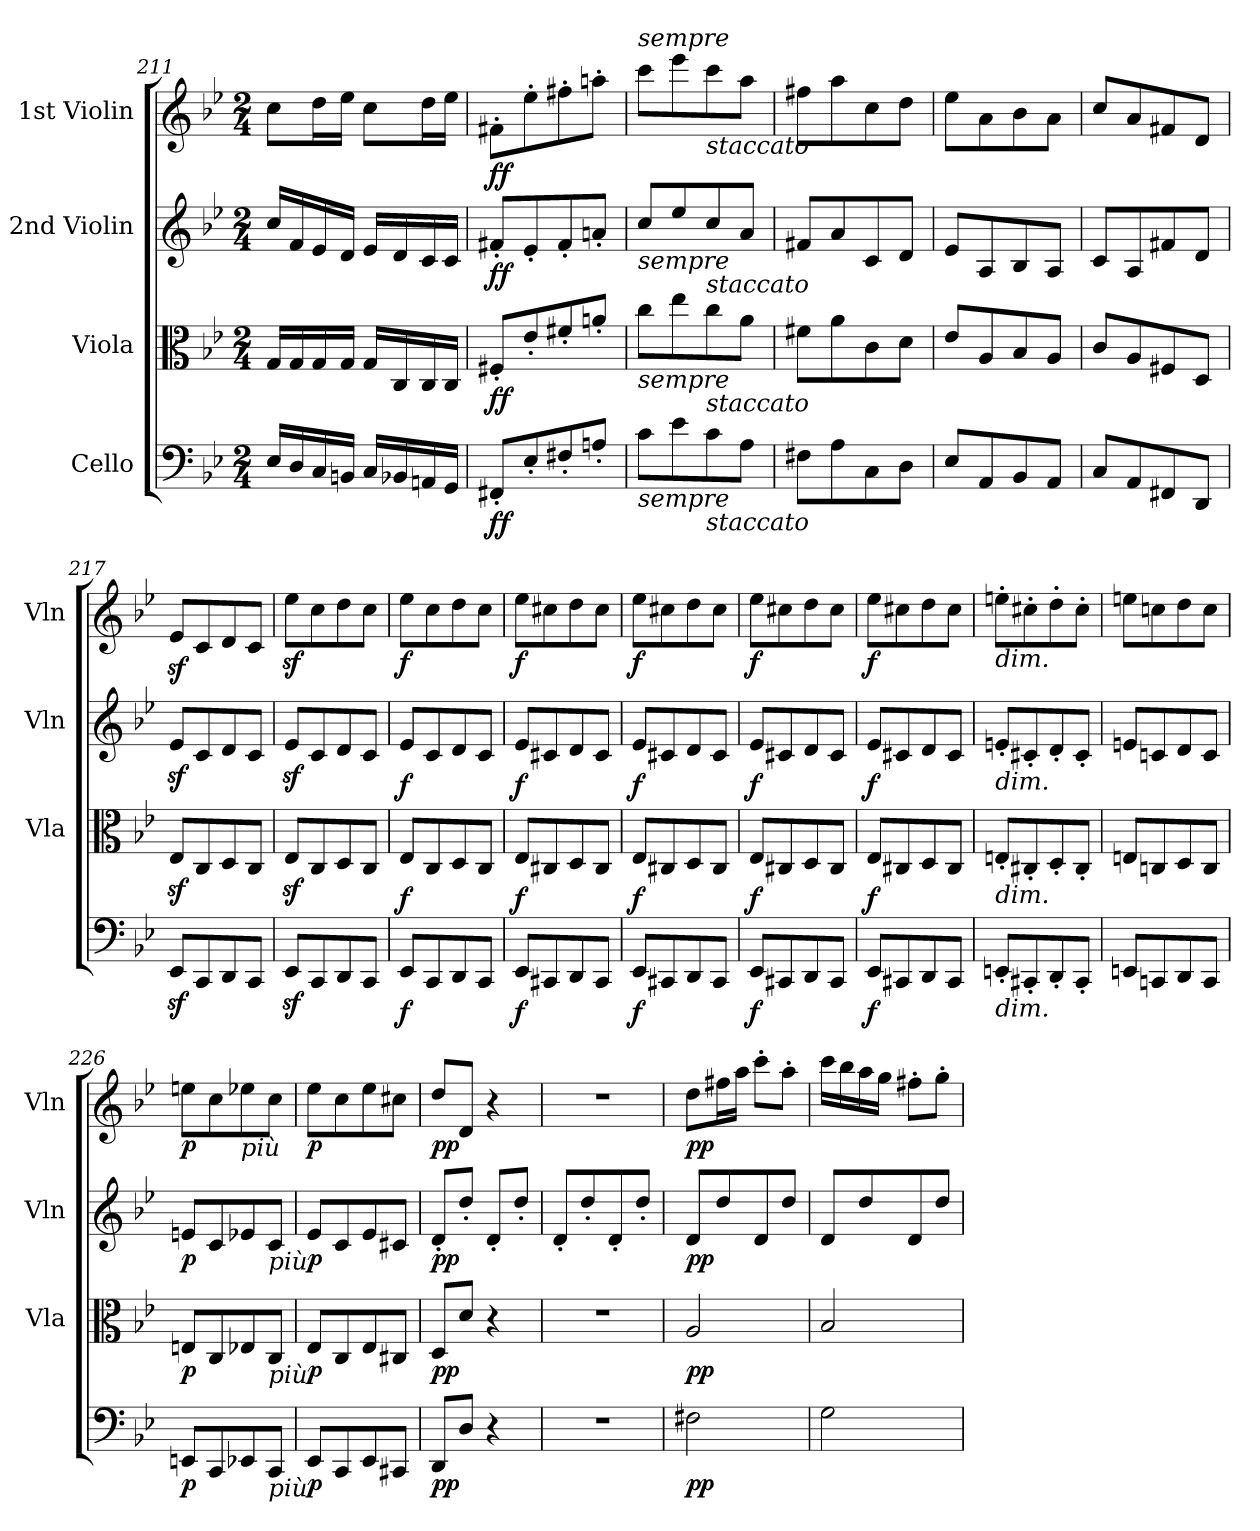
**kern	**dynam	**kern	**dynam	**kern	**dynam	**kern	**dynam
*part4	*part4	*part3	*part3	*part2	*part2	*part1	*part1
*staff4	*staff4	*staff3	*staff3	*staff2	*staff2	*staff1	*staff1
*I"Cello	*	*I"Viola	*	*I"2nd Violin	*	*I"1st Violin	*
*	*	*I'Vla	*	*I'Vln	*	*I'Vln	*
*clefF4	*	*clefC3	*	*clefG2	*	*clefG2	*
*k[b-e-]	*	*k[b-e-]	*	*k[b-e-]	*	*k[b-e-]	*
*B-:	*	*B-:	*	*B-:	*	*B-:	*
*M2/4	*	*M2/4	*	*M2/4	*	*M2/4	*
=211	=211	=211	=211	=211	=211	=211	=211
16E-/LL	.	16G/LL	.	16cc/LL	.	8cc\L	.
16D/	.	16G/	.	16f/	.	.	.
16C/	.	16G/	.	16e-/	.	16dd\L	.
16BBn/JJ	.	16G/JJ	.	16d/JJ	.	16ee-\JJ	.
16C/LL	.	16G/LL	.	16e-/LL	.	8cc\L	.
16BB-X/	.	16C/	.	16d/	.	.	.
16AAn/	.	16C/	.	16c/	.	16dd\L	.
16GG/JJ	.	16C/JJ	.	16c/JJ	.	16ee-\JJ	.
=212	=212	=212	=212	=212	=212	=212	=212
!	!LO:DY:b	!	!LO:DY:b	!	!LO:DY:b	!	!LO:DY:b
8FF#X'/L	ff	8F#X'/L	ff	8f#X'/L	ff	8f#X'\L	ff
8E-'/	.	8e-'/	.	8e-'/	.	8ee-'\	.
8F#X'/	.	8f#X'/	.	8f#'/	.	8ff#X'\	.
8An'/J	.	8an'/J	.	8an'/J	.	8aan'\J	.
!!LO:LB:g=z
=213	=213	=213	=213	=213	=213	=213	=213
!	!	!	!	!	!	!LO:TX:a:i:t=sempre	!
!	!	!	!	!LO:TX:b:i:t=sempre	!	!	!
!	!	!LO:TX:b:i:t=sempre	!	!	!	!	!
!LO:TX:b:i:t=sempre	!	!	!	!	!	!	!
8c\L	.	8cc\L	.	8cc/L	.	8ccc\L	.
8e-\	.	8ee-\	.	8ee-/	.	8eee-\	.
!	!	!	!	!	!	!LO:TX:b:i:t=staccato	!
!	!	!	!	!LO:TX:b:i:t=staccato	!	!	!
!	!	!LO:TX:b:i:t=staccato	!	!	!	!	!
!LO:TX:b:i:t=staccato	!	!	!	!	!	!	!
8c\	.	8cc\	.	8cc/	.	8ccc\	.
8A\J	.	8a\J	.	8a/J	.	8aa\J	.
=214	=214	=214	=214	=214	=214	=214	=214
8F#X\L	.	8f#X\L	.	8f#X/L	.	8ff#X\L	.
8A\	.	8a\	.	8a/	.	8aa\	.
8C\	.	8c\	.	8c/	.	8cc\	.
8D\J	.	8d\J	.	8d/J	.	8dd\J	.
!!LO:LB:g=z
=215	=215	=215	=215	=215	=215	=215	=215
8E-/L	.	8e-/L	.	8e-/L	.	8ee-\L	.
8AA/	.	8A/	.	8A/	.	8a\	.
8BB-/	.	8B-/	.	8B-/	.	8b-\	.
8AA/J	.	8A/J	.	8A/J	.	8a\J	.
=216	=216	=216	=216	=216	=216	=216	=216
8C/L	.	8c/L	.	8c/L	.	8cc/L	.
8AA/	.	8A/	.	8A/	.	8a/	.
8FF#X/	.	8F#X/	.	8f#X/	.	8f#X/	.
8DD/J	.	8D/J	.	8d/J	.	8d/J	.
=217	=217	=217	=217	=217	=217	=217	=217
8EE-z</L	.	8E-z</L	.	8e-z</L	.	8e-z</L	.
8CC/	.	8C/	.	8c/	.	8c/	.
8DD/	.	8D/	.	8d/	.	8d/	.
8CC/J	.	8C/J	.	8c/J	.	8c/J	.
=218	=218	=218	=218	=218	=218	=218	=218
8EE-z</L	.	8E-z</L	.	8e-z</L	.	8ee-z<\L	.
8CC/	.	8C/	.	8c/	.	8cc\	.
8DD/	.	8D/	.	8d/	.	8dd\	.
8CC/J	.	8C/J	.	8c/J	.	8cc\J	.
=219	=219	=219	=219	=219	=219	=219	=219
!	!LO:DY:b	!	!LO:DY:b	!	!LO:DY:b	!	!LO:DY:b
8EE-/L	f	8E-/L	f	8e-/L	f	8ee-\L	f
8CC/	.	8C/	.	8c/	.	8cc\	.
8DD/	.	8D/	.	8d/	.	8dd\	.
8CC/J	.	8C/J	.	8c/J	.	8cc\J	.
=220	=220	=220	=220	=220	=220	=220	=220
!	!LO:DY:b	!	!LO:DY:b	!	!LO:DY:b	!	!LO:DY:b
8EE-/L	f	8E-/L	f	8e-/L	f	8ee-\L	f
8CC#X/	.	8C#X/	.	8c#X/	.	8cc#X\	.
8DD/	.	8D/	.	8d/	.	8dd\	.
8CC#/J	.	8C#/J	.	8c#/J	.	8cc#\J	.
=221	=221	=221	=221	=221	=221	=221	=221
!	!LO:DY:b	!	!LO:DY:b	!	!LO:DY:b	!	!LO:DY:b
8EE-/L	f	8E-/L	f	8e-/L	f	8ee-\L	f
8CC#X/	.	8C#X/	.	8c#X/	.	8cc#X\	.
8DD/	.	8D/	.	8d/	.	8dd\	.
8CC#/J	.	8C#/J	.	8c#/J	.	8cc#\J	.
=222	=222	=222	=222	=222	=222	=222	=222
!	!LO:DY:b	!	!LO:DY:b	!	!LO:DY:b	!	!LO:DY:b
8EE-/L	f	8E-/L	f	8e-/L	f	8ee-\L	f
8CC#X/	.	8C#X/	.	8c#X/	.	8cc#X\	.
8DD/	.	8D/	.	8d/	.	8dd\	.
8CC#/J	.	8C#/J	.	8c#/J	.	8cc#\J	.
!!LO:PB:g=z
=223	=223	=223	=223	=223	=223	=223	=223
!	!LO:DY:b	!	!LO:DY:b	!	!LO:DY:b	!	!LO:DY:b
8EE-/L	f	8E-/L	f	8e-/L	f	8ee-\L	f
8CC#X/	.	8C#X/	.	8c#X/	.	8cc#X\	.
8DD/	.	8D/	.	8d/	.	8dd\	.
8CC#/J	.	8C#/J	.	8c#/J	.	8cc#\J	.
!!LO:LB:g=z
=224	=224	=224	=224	=224	=224	=224	=224
!	!	!	!	!	!	!LO:TX:b:i:t=dim.	!
!	!	!	!	!LO:TX:b:i:t=dim.	!	!	!
!	!	!LO:TX:b:i:t=dim.	!	!	!	!	!
!LO:TX:b:i:t=dim.	!	!	!	!	!	!	!
8EEn'/L	.	8En'/L	.	8en'/L	.	8een'\L	.
8CC#X'/	.	8C#X'/	.	8c#X'/	.	8cc#X'\	.
8DD'/	.	8D'/	.	8d'/	.	8dd'\	.
8CC#'/J	.	8C#'/J	.	8c#'/J	.	8cc#'\J	.
=225	=225	=225	=225	=225	=225	=225	=225
8EEn/L	.	8En/L	.	8en/L	.	8een\L	.
8CCn/	.	8Cn/	.	8cn/	.	8ccn\	.
8DD/	.	8D/	.	8d/	.	8dd\	.
8CC/J	.	8C/J	.	8c/J	.	8cc\J	.
=226	=226	=226	=226	=226	=226	=226	=226
!	!LO:DY:b	!	!LO:DY:b	!	!LO:DY:b	!	!LO:DY:b
8EEn/L	p	8En/L	p	8en/L	p	8een\L	p
8CC/	.	8C/	.	8c/	.	8cc\	.
!	!	!	!	!	!	!LO:TX:b:i:t=più	!
8EE-X/	.	8E-X/	.	8e-X/	.	8ee-X\	.
!	!	!	!	!LO:TX:b:i:t=più	!	!	!
!	!	!LO:TX:b:i:t=più	!	!	!	!	!
!LO:TX:b:i:t=più	!	!	!	!	!	!	!
8CC/J	.	8C/J	.	8c/J	.	8cc\J	.
=227	=227	=227	=227	=227	=227	=227	=227
!	!LO:DY:b	!	!LO:DY:b	!	!LO:DY:b	!	!LO:DY:b
8EE-/L	p	8E-/L	p	8e-/L	p	8ee-\L	p
8CC/	.	8C/	.	8c/	.	8cc\	.
8EE-/	.	8E-/	.	8e-/	.	8ee-\	.
8CC#X/J	.	8C#X/J	.	8c#X/J	.	8cc#X\J	.
=228	=228	=228	=228	=228	=228	=228	=228
!	!LO:DY:b	!	!LO:DY:b	!	!LO:DY:b	!	!LO:DY:b
8DD/L	pp	8D/L	pp	8d'/L	pp	8dd/L	pp
8D/J	.	8d/J	.	8dd'/J	.	8d/J	.
4r	.	4r	.	8d'/L	.	4r	.
.	.	.	.	8dd'/J	.	.	.
=229	=229	=229	=229	=229	=229	=229	=229
2r	.	2r	.	8d'/L	.	2r	.
.	.	.	.	8dd'/	.	.	.
.	.	.	.	8d'/	.	.	.
.	.	.	.	8dd'/J	.	.	.
=230	=230	=230	=230	=230	=230	=230	=230
!	!LO:DY:b	!	!LO:DY:b	!	!LO:DY:b	!	!LO:DY:b
2F#X\	pp	2A/	pp	8d/L	pp	8dd\L	pp
.	.	.	.	8dd/	.	16ff#X\L	.
.	.	.	.	.	.	16aa\JJ	.
.	.	.	.	8d/	.	8ccc'\L	.
.	.	.	.	8dd/J	.	8aa'\J	.
=231	=231	=231	=231	=231	=231	=231	=231
2G\	.	2B-/	.	8d/L	.	16ccc\LL	.
.	.	.	.	.	.	16bb-\	.
.	.	.	.	8dd/	.	16aa\	.
.	.	.	.	.	.	16gg\JJ	.
.	.	.	.	8d/	.	8ff#X'\L	.
.	.	.	.	8dd/J	.	8gg'\J	.
=	=	=	=	=	=	=	=
*-	*-	*-	*-	*-	*-	*-	*-
